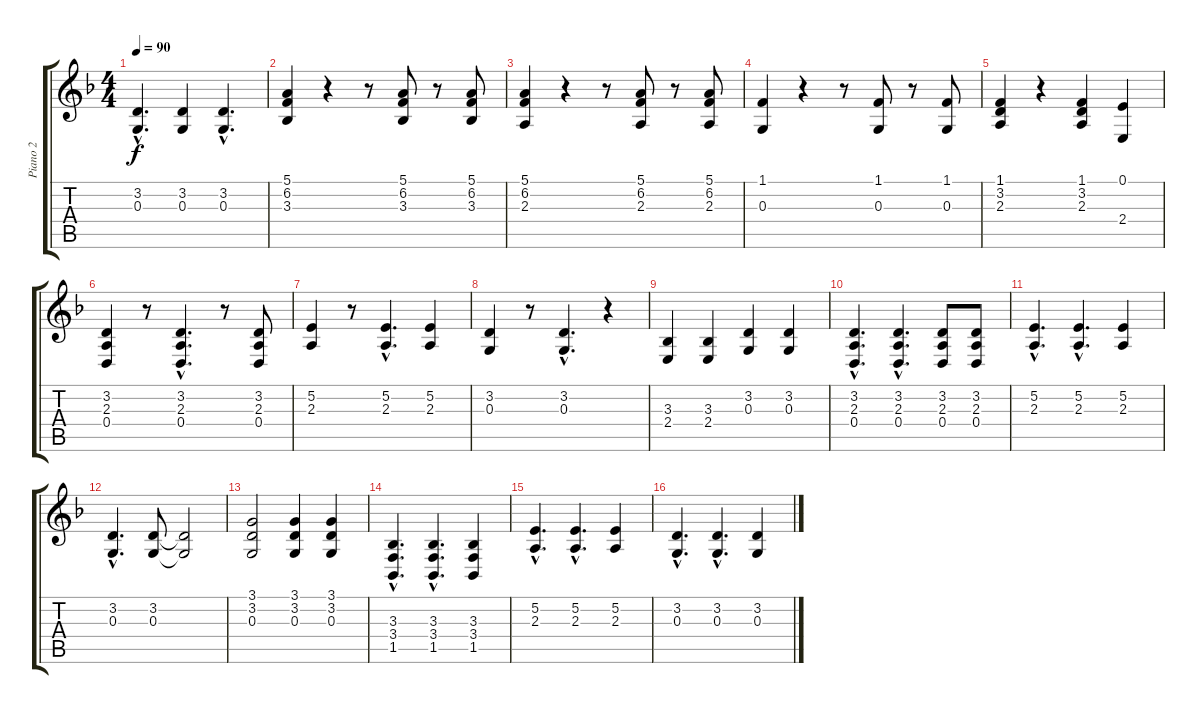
\track ("Piano 2" "Piano 2") {instrument electricgrandpiano}
\staff {score tabs}
\tuning (E4 B3 G3 D3 A2 E2) {hide}
\ts (4 4)
\tempo 90
\clef g2
\ks f
(3.2{hac} 0.3{hac}).4{d dy f} (3.2 0.3).4 (3.2{hac} 0.3{hac}).4{d} |
(5.1 6.2 3.3).4 r.4 r.8 (5.1 6.2 3.3).8 r.8 (5.1 6.2 3.3).8 |
(5.1 6.2 2.3).4 r.4 r.8 (5.1 6.2 2.3).8 r.8 (5.1 6.2 2.3).8 |
(1.1 0.3).4 r.4 r.8 (1.1 0.3).8 r.8 (1.1 0.3).8 |
(1.1 3.2 2.3).4 r.4 (1.1 3.2 2.3).4 (0.1 2.4).4 |
(3.2 2.3 0.4).4 r.8 (3.2{hac} 2.3{hac} 0.4{hac}).4{d} r.8 (3.2 2.3 0.4).8 |
(5.2 2.3).4 r.8 (5.2{hac} 2.3{hac}).4{d} (5.2 2.3).4 |
(3.2 0.3).4 r.8 (3.2{hac} 0.3{hac}).4{d} r.4 |
(3.3 2.4).4 (3.3 2.4).4 (3.2 0.3).4 (3.2 0.3).4 |
(3.2{hac} 2.3{hac} 0.4{hac}).4{d} (3.2{hac} 2.3{hac} 0.4{hac}).4{d} (3.2 2.3 0.4).8 (3.2 2.3 0.4).8 |
(5.2{hac} 2.3{hac}).4{d} (5.2{hac} 2.3{hac}).4{d} (5.2 2.3).4 |
(3.2{hac} 0.3{hac}).4{d} (3.2 0.3).8 (3.2{t} 0.3{t}).2 |
(3.1 3.2 0.3).2 (3.1 3.2 0.3).4 (3.1 3.2 0.3).4 |
(3.3{hac} 3.4{hac} 1.5{hac}).4{d} (3.3{hac} 3.4{hac} 1.5{hac}).4{d} (3.3 3.4 1.5).4 |
(5.2{hac} 2.3{hac}).4{d} (5.2{hac} 2.3{hac}).4{d} (5.2 2.3).4 |
(3.2{hac} 0.3{hac}).4{d} (3.2{hac} 0.3{hac}).4{d} (3.2 0.3).4
